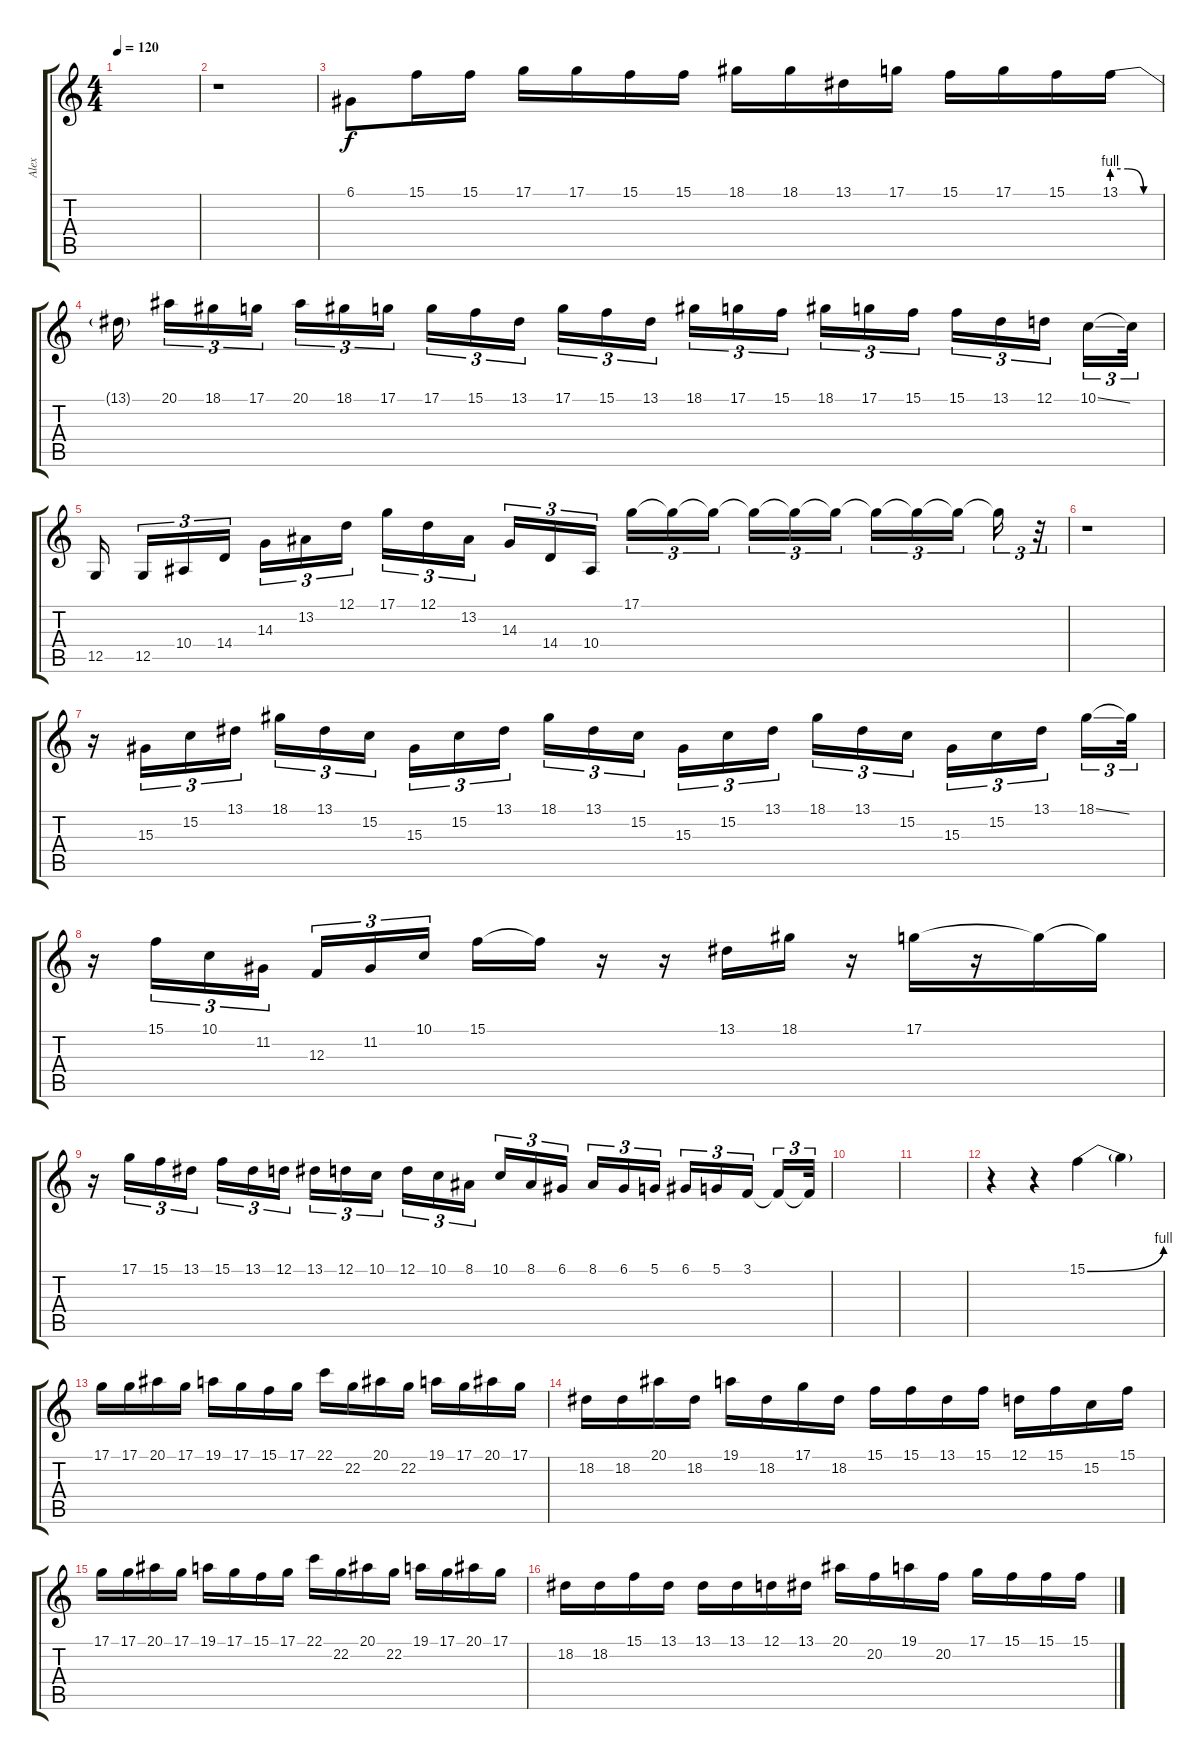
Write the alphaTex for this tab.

\track ("Alex" "Alex") {instrument acousticgrandpiano}
\staff {score tabs}
\tuning (D4 A3 F3 C3 G2 D2) {hide}
\ts (4 4)
\tempo 120
\clef g2
\ks c
|
r.1 |
6.1.8{volume 16 instrument lead1square} 15.1.16 15.1.16 17.1.16 17.1.16 15.1.16 15.1.16 18.1.16 18.1.16 13.1.16 17.1.16 15.1.16 17.1.16 15.1.16 13.1{be (custom 0 4 20 4 40 0 60 0)}.16 |
13.1{t}.16{volume 16 instrument lead1square} 20.1.16{tu (3 2)} 18.1.16{tu (3 2)} 17.1.16{tu (3 2)} 20.1.16{tu (3 2)} 18.1.16{tu (3 2)} 17.1.16{tu (3 2)} 17.1.16{tu (3 2)} 15.1.16{tu (3 2)} 13.1.16{tu (3 2)} 17.1.16{tu (3 2)} 15.1.16{tu (3 2)} 13.1.16{tu (3 2)} 18.1.16{tu (3 2)} 17.1.16{tu (3 2)} 15.1.16{tu (3 2)} 18.1.16{tu (3 2)} 17.1.16{tu (3 2)} 15.1.16{tu (3 2)} 15.1.16{tu (3 2)} 13.1.16{tu (3 2)} 12.1.16{tu (3 2)} 10.1{ss}.16{tu (3 2)} 10.1{t}.32{tu (3 2)} |
12.5.16 12.5.16{tu (3 2)} 10.4.16{tu (3 2)} 14.4.16{tu (3 2)} 14.3.16{tu (3 2)} 13.2.16{tu (3 2)} 12.1.16{tu (3 2)} 17.1.16{tu (3 2)} 12.1.16{tu (3 2)} 13.2.16{tu (3 2)} 14.3.16{tu (3 2)} 14.4.16{tu (3 2)} 10.4.16{tu (3 2)} 17.1.16{tu (3 2)} 17.1{t}.16{tu (3 2)} 17.1{t}.16{tu (3 2)} 17.1{t}.16{tu (3 2)} 17.1{t}.16{tu (3 2)} 17.1{t}.16{tu (3 2)} 17.1{t}.16{tu (3 2)} 17.1{t}.16{tu (3 2)} 17.1{t}.16{tu (3 2)} 17.1{t}.16{tu (3 2)} r.32{tu (3 2)} |
r.1 |
r.16 15.3.16{tu (3 2)} 15.2.16{tu (3 2)} 13.1.16{tu (3 2)} 18.1.16{tu (3 2)} 13.1.16{tu (3 2)} 15.2.16{tu (3 2)} 15.3.16{tu (3 2)} 15.2.16{tu (3 2)} 13.1.16{tu (3 2)} 18.1.16{tu (3 2)} 13.1.16{tu (3 2)} 15.2.16{tu (3 2)} 15.3.16{tu (3 2)} 15.2.16{tu (3 2)} 13.1.16{tu (3 2)} 18.1.16{tu (3 2)} 13.1.16{tu (3 2)} 15.2.16{tu (3 2)} 15.3.16{tu (3 2)} 15.2.16{tu (3 2)} 13.1.16{tu (3 2)} 18.1{ss}.16{tu (3 2)} 18.1{t}.32{tu (3 2)} |
r.16 15.1.16{tu (3 2) instrument lead1square} 10.1.16{tu (3 2)} 11.2.16{tu (3 2)} 12.3.16{tu (3 2)} 11.2.16{tu (3 2)} 10.1.16{tu (3 2)} 15.1.16 15.1{t}.16 r.16 r.16 13.1.16 18.1.16 r.16 17.1.16 r.16 17.1{t}.16 17.1{t}.16 |
r.16 17.1.16{tu (3 2)} 15.1.16{tu (3 2)} 13.1.16{tu (3 2)} 15.1.16{tu (3 2)} 13.1.16{tu (3 2)} 12.1.16{tu (3 2)} 13.1.16{tu (3 2)} 12.1.16{tu (3 2)} 10.1.16{tu (3 2)} 12.1.16{tu (3 2)} 10.1.16{tu (3 2)} 8.1.16{tu (3 2)} 10.1.16{tu (3 2)} 8.1.16{tu (3 2)} 6.1.16{tu (3 2)} 8.1.16{tu (3 2)} 6.1.16{tu (3 2)} 5.1.16{tu (3 2)} 6.1.16{tu (3 2)} 5.1.16{tu (3 2)} 3.1.16{tu (3 2)} 3.1{t}.16{tu (3 2)} 3.1{t}.32{tu (3 2)} |
|
|
r.4 r.4 15.1{be (bend 0 0 60 4)}.4{volume 16 instrument stringensemble1} 15.1{t}.4 |
17.1.16{volume 16 balance 8 instrument stringensemble1} 17.1.16 20.1.16 17.1.16 19.1.16 17.1.16 15.1.16 17.1.16 22.1.16 22.2.16 20.1.16 22.2.16 19.1.16 17.1.16 20.1.16 17.1.16 |
18.2.16 18.2.16 20.1.16 18.2.16 19.1.16 18.2.16 17.1.16 18.2.16 15.1.16 15.1.16 13.1.16 15.1.16 12.1.16 15.1.16 15.2.16 15.1.16 |
17.1.16 17.1.16 20.1.16 17.1.16 19.1.16 17.1.16 15.1.16 17.1.16 22.1.16 22.2.16 20.1.16 22.2.16 19.1.16 17.1.16 20.1.16 17.1.16 |
18.2.16 18.2.16 15.1.16 13.1.16 13.1.16 13.1.16 12.1.16 13.1.16 20.1.16 20.2.16 19.1.16 20.2.16 17.1.16 15.1.16 15.1.16 15.1.16
